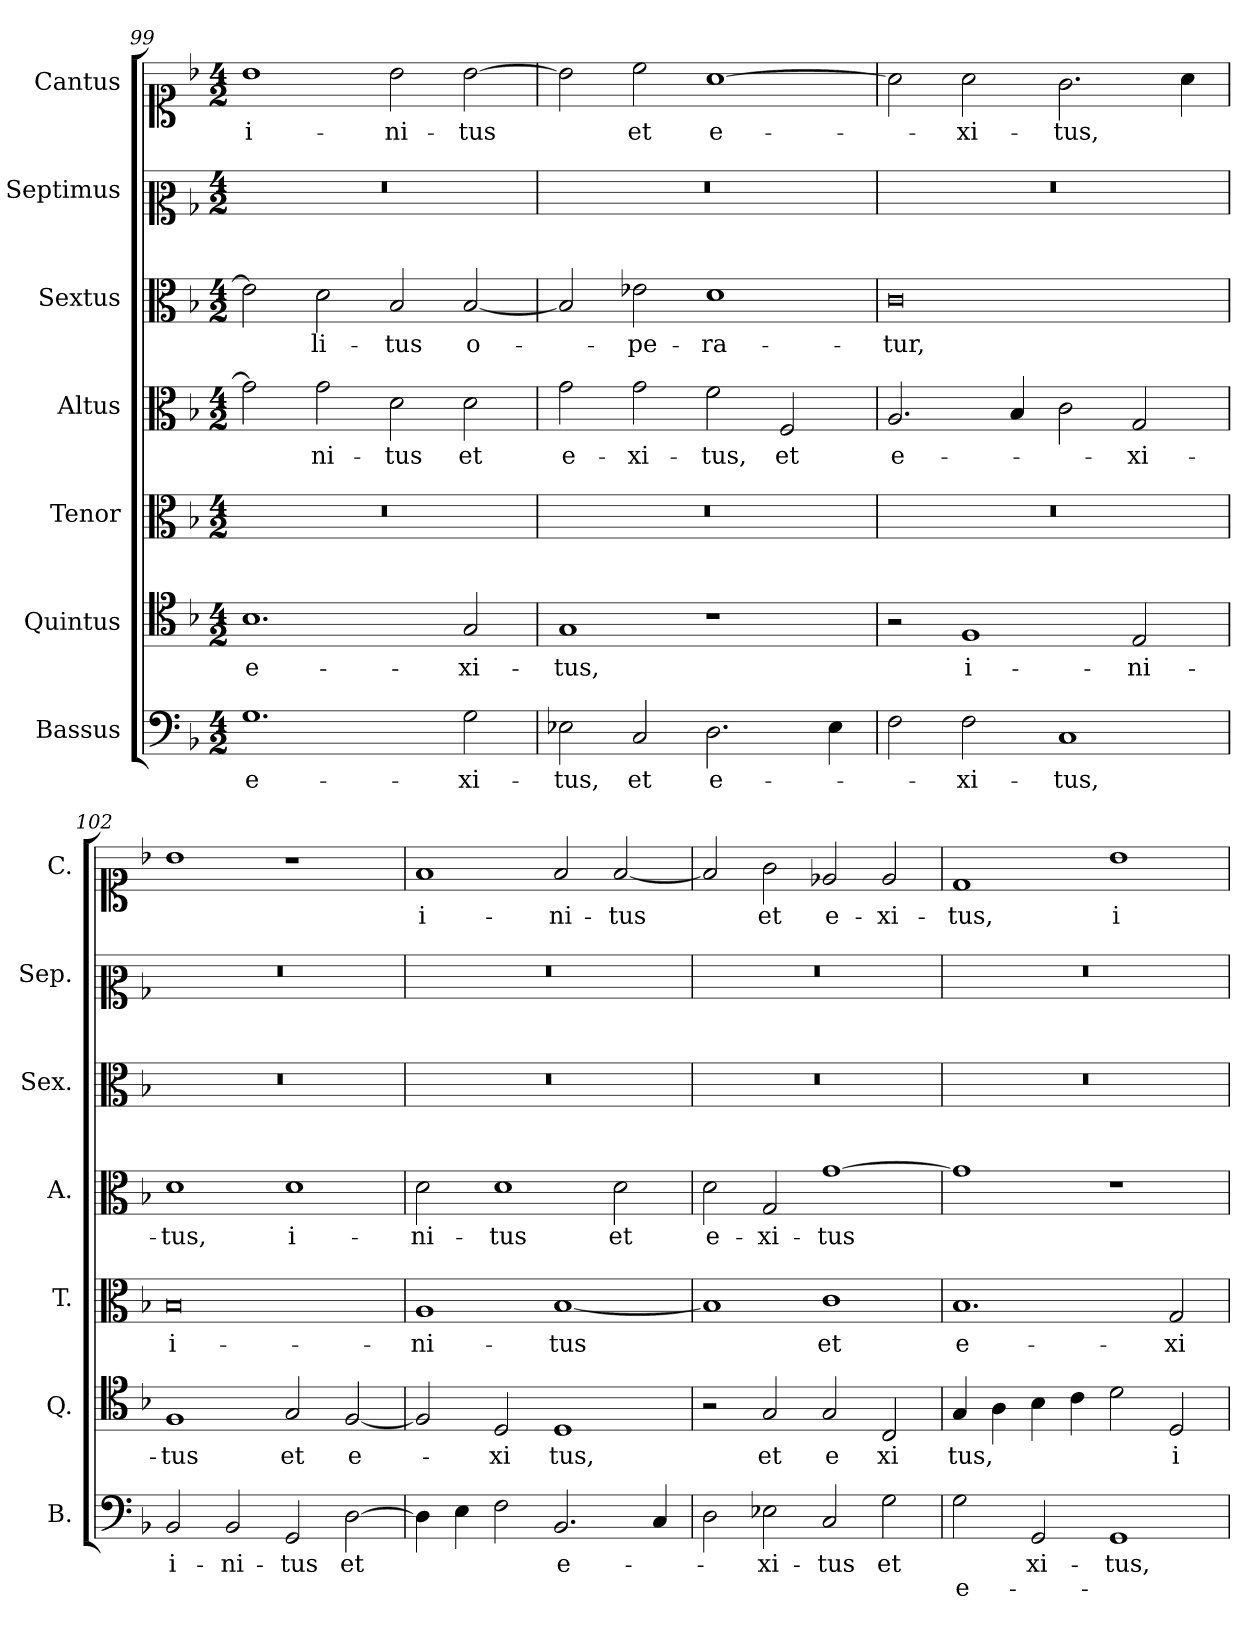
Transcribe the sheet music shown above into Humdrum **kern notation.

**kern	**text	**text	**kern	**text	**kern	**text	**kern	**text	**kern	**text	**kern	**kern	**text
*part7	*part7	*part7	*part6	*part6	*part5	*part5	*part4	*part4	*part3	*part3	*part2	*part1	*part1
*staff7	*staff7	*staff7	*staff6	*staff6	*staff5	*staff5	*staff4	*staff4	*staff3	*staff3	*staff2	*staff1	*staff1
*I"Bassus	*	*	*I"Quintus	*	*I"Tenor	*	*I"Altus	*	*I"Sextus	*	*I"Septimus	*I"Cantus	*
*I'B.	*	*	*I'Q.	*	*I'T.	*	*I'A.	*	*I'Sex.	*	*I'Sep.	*I'C.	*
*clefF4	*	*	*clefC4	*	*clefC3	*	*clefC3	*	*clefC3	*	*clefC2	*clefC1	*
*k[b-]	*	*	*k[b-]	*	*k[b-]	*	*k[b-]	*	*k[b-]	*	*k[b-]	*k[b-]	*
*F:	*	*	*F:	*	*F:	*	*F:	*	*F:	*	*F:	*F:	*
*M4/2	*	*	*M4/2	*	*M4/2	*	*M4/2	*	*M4/2	*	*M4/2	*M4/2	*
=99	=99	=99	=99	=99	=99	=99	=99	=99	=99	=99	=99	=99	=99
1.G	e-	.	1.B-	e-	0r	.	2g\]	.	2e-\]	.	0r	1b-	i-
.	.	.	.	.	.	.	2g\	-ni-	2d\	-li-	.	.	.
.	.	.	.	.	.	.	2d\	-tus	2B-/	-tus	.	2b-\	-ni-
2G\	-xi-	.	2G/	-xi-	.	.	2d\	et	[2B-/	o-	.	[2b-\	-tus
=100	=100	=100	=100	=100	=100	=100	=100	=100	=100	=100	=100	=100	=100
2E-X\	-tus,	.	1G	-tus,	0r	.	2g\	e-	2B-/]	.	0r	2b-\]	.
2C/	et	.	.	.	.	.	2g\	-xi-	2e-X\	-pe-	.	2cc\	et
2.D\	e-	.	1r	.	.	.	2f\	-tus,	1d	-ra-	.	[1a	e-
.	.	.	.	.	.	.	2F/	et	.	.	.	.	.
4E-\	.	.	.	.	.	.	.	.	.	.	.	.	.
=101	=101	=101	=101	=101	=101	=101	=101	=101	=101	=101	=101	=101	=101
2F\	.	.	2r	.	0r	.	2.A/	e-	0c	-tur,	0r	2a\]	.
2F\	-xi-	.	1F	i-	.	.	.	.	.	.	.	2a\	-xi-
.	.	.	.	.	.	.	4B-/	.	.	.	.	.	.
1C	-tus,	.	.	.	.	.	2c\	.	.	.	.	2.g\	-tus,
.	.	.	2E/	-ni-	.	.	2G/	-xi-	.	.	.	.	.
.	.	.	.	.	.	.	.	.	.	.	.	4a\	.
=102	=102	=102	=102	=102	=102	=102	=102	=102	=102	=102	=102	=102	=102
2BB-/	i-	.	1F	-tus	0B-	i-	1d	-tus,	0r	.	0r	1b-	.
2BB-/	-ni-	.	.	.	.	.	.	.	.	.	.	.	.
2GG/	-tus	.	2G/	et	.	.	1d	i-	.	.	.	1r	.
[2D\	et	.	[2F/	e-	.	.	.	.	.	.	.	.	.
=103	=103	=103	=103	=103	=103	=103	=103	=103	=103	=103	=103	=103	=103
4D\]	.	.	2F/]	.	1A	-ni-	2d\	-ni-	0r	.	0r	1f	i-
4E\	.	.	.	.	.	.	.	.	.	.	.	.	.
2F\	.	.	2D/	-xi	.	.	1d	-tus	.	.	.	.	.
2.BB-/	e-	.	1D	tus,	[1B-	-tus	.	.	.	.	.	2f/	-ni-
.	.	.	.	.	.	.	2d\	et	.	.	.	[2f/	-tus
4C/	.	.	.	.	.	.	.	.	.	.	.	.	.
=104	=104	=104	=104	=104	=104	=104	=104	=104	=104	=104	=104	=104	=104
2D\	.	.	2r	.	1B-]	.	2d\	e-	0r	.	0r	2f/]	.
2E-X\	-xi-	.	2G/	et	.	.	2G/	-xi-	.	.	.	2g\	et
2C/	-tus	.	2G/	e	1c	et	[1g	-tus	.	.	.	2e-X/	e-
2G\	et	.	2C/	xi	.	.	.	.	.	.	.	2e-/	-xi-
!!LO:LB:g=z
=105	=105	=105	=105	=105	=105	=105	=105	=105	=105	=105	=105	=105	=105
2G\	.	e-	4G/	tus,	1.B-	e-	1g]	.	0r	.	0r	1d	-tus,
.	.	.	4A\	.	.	.	.	.	.	.	.	.	.
2GG/	xi-	.	4B-\	.	.	.	.	.	.	.	.	.	.
.	.	.	4c\	.	.	.	.	.	.	.	.	.	.
1GG	-tus,	.	2d\	.	.	.	1r	.	.	.	.	1b-	i-
.	.	.	2D/	i-	2G/	-xi-	.	.	.	.	.	.	.
=	=	=	=	=	=	=	=	=	=	=	=	=	=
*-	*-	*-	*-	*-	*-	*-	*-	*-	*-	*-	*-	*-	*-
